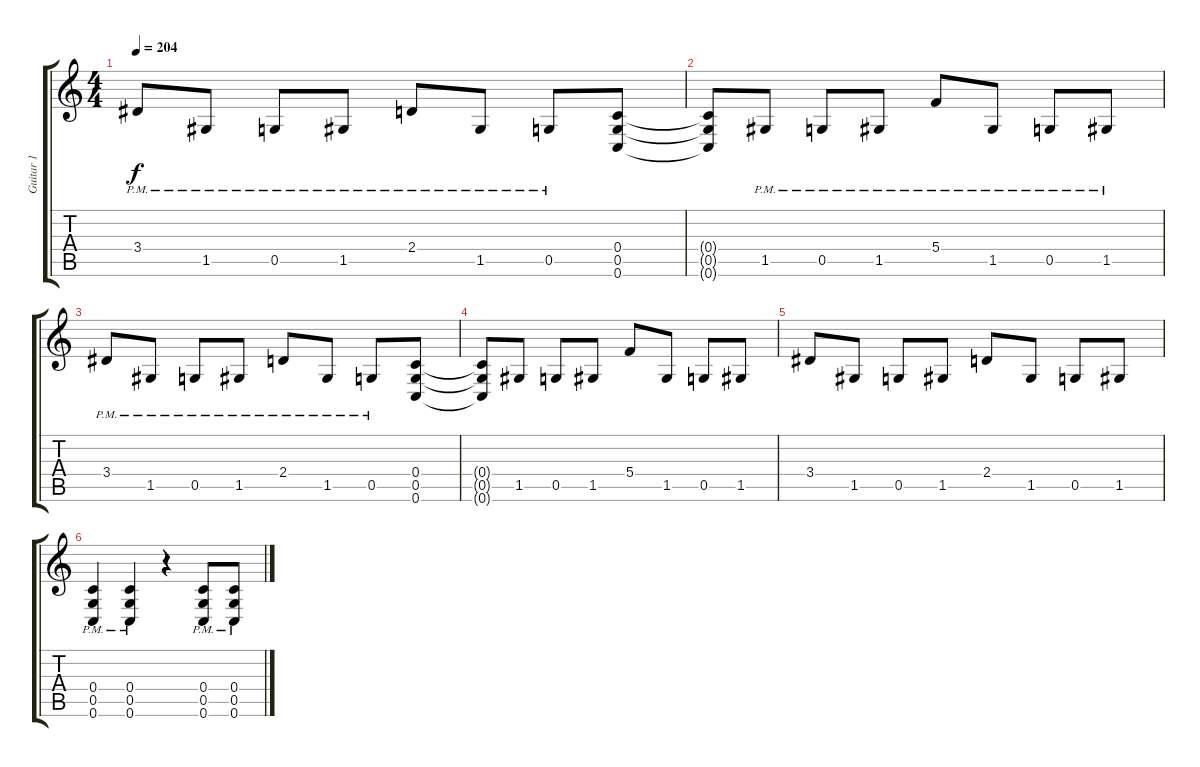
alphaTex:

\track ("Guitar 1" "Guitar 1") {instrument distortionguitar}
\staff {score tabs}
\tuning (D4 A3 F3 C3 G2 C2) {hide}
\ts (4 4)
\tempo 204
\clef g2
\ks c
3.4{pm}.8{dy f} 1.5{pm}.8 0.5{pm}.8 1.5{pm}.8 2.4{pm}.8 1.5{pm}.8 0.5{pm}.8 (0.4 0.5 0.6).8 |
(0.4{t} 0.5{t} 0.6{t}).8 1.5{pm}.8 0.5{pm}.8 1.5{pm}.8 5.4{pm}.8 1.5{pm}.8 0.5{pm}.8 1.5{pm}.8 |
3.4{pm}.8 1.5{pm}.8 0.5{pm}.8 1.5{pm}.8 2.4{pm}.8 1.5{pm}.8 0.5{pm}.8 (0.4 0.5 0.6).8 |
(0.4{t} 0.5{t} 0.6{t}).8 1.5.8 0.5.8 1.5.8 5.4.8 1.5.8 0.5.8 1.5.8 |
3.4.8 1.5.8 0.5.8 1.5.8 2.4.8 1.5.8 0.5.8 1.5.8 |
(0.4{pm} 0.5{pm} 0.6{pm}).4 (0.4{pm} 0.5{pm} 0.6{pm}).4 r.4 (0.4{pm} 0.5{pm} 0.6{pm}).8 (0.4{pm} 0.5{pm} 0.6{pm}).8
